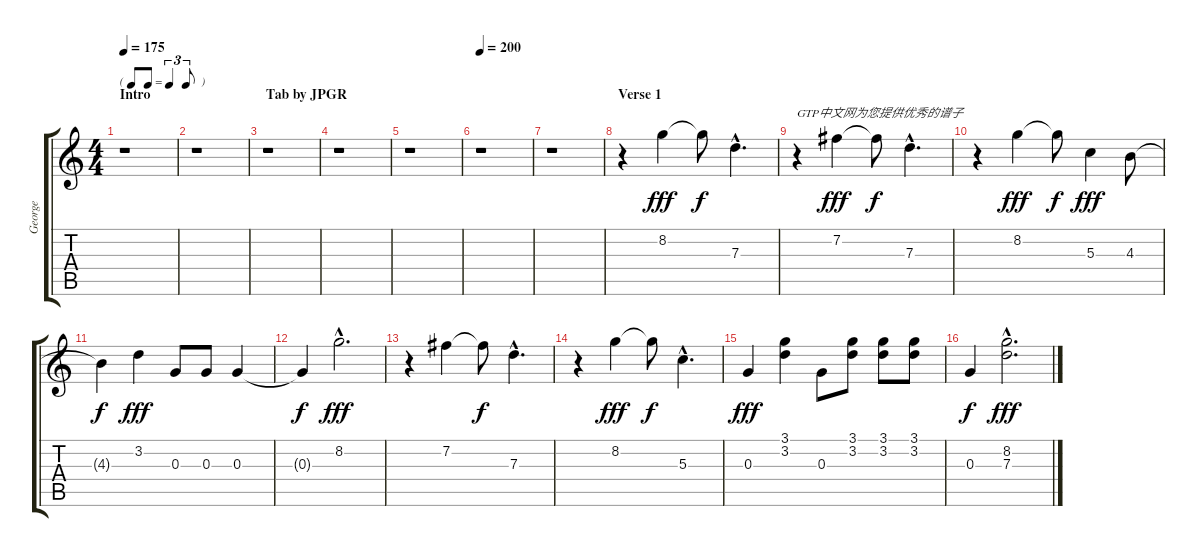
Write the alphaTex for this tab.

\track ("George" "George") {instrument electricguitarjazz}
\staff {score tabs}
\tuning (E4 B3 G3 D3 A2 E2) {hide}
\ts (4 4)
\tf triplet8th
\section ("" "Intro                                 Tab by JPGR")
\tempo 175
\tempo 130
\tempo 175
\clef g2
\ks c
r.1{dy fff instrument electricguitarjazz} |
r.1 |
r.1 |
r.1 |
r.1 |
\tempo 200
r.1 |
r.1 |
\section ("" "Verse 1")
r.4 8.2.4 8.2{t}.8{dy f} 7.3{hac}.4{d} |
r.4{txt "GTP中文网为您提供优秀的谱子"} 7.2.4{dy fff} 7.2{t}.8{dy f} 7.3{hac}.4{d} |
r.4 8.2.4{dy fff} 8.2{t}.8{dy f} 5.3.4{dy fff} 4.3.8 |
4.3{t}.4{dy f} 3.2.4{dy fff} 0.3.8 0.3.8 0.3.4 |
0.3{t}.4{dy f} 8.2{hac}.2{d dy fff} |
r.4 7.2.4 7.2{t}.8{dy f} 7.3{hac}.4{d} |
r.4 8.2.4{dy fff} 8.2{t}.8{dy f} 5.3{hac}.4{d} |
0.3.4{dy fff} (3.1 3.2).4 0.3.8 (3.1 3.2).8 (3.1 3.2).8 (3.1 3.2).8 |
0.3.4{dy f} (8.2{hac} 7.3{hac}).2{d dy fff}
